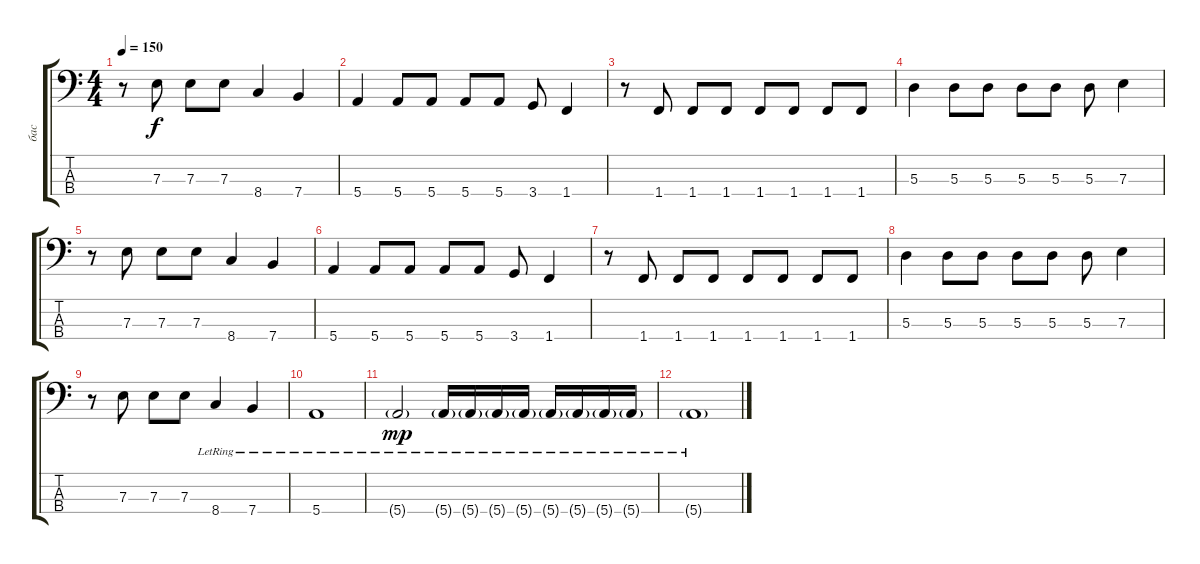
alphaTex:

\track ("бас" "бас") {instrument slapbass2}
\staff {score tabs}
\tuning (G2 D2 A1 E1) {hide}
\ts (4 4)
\tempo 150
\clef f4
\ks c
r.8{dy f} 7.3.8 7.3.8 7.3.8 8.4.4 7.4.4 |
5.4.4 5.4.8 5.4.8 5.4.8 5.4.8 3.4.8 1.4.4 |
r.8 1.4.8 1.4.8 1.4.8 1.4.8 1.4.8 1.4.8 1.4.8 |
5.3.4 5.3.8 5.3.8 5.3.8 5.3.8 5.3.8 7.3.4 |
r.8 7.3.8 7.3.8 7.3.8 8.4.4 7.4.4 |
5.4.4 5.4.8 5.4.8 5.4.8 5.4.8 3.4.8 1.4.4 |
r.8 1.4.8 1.4.8 1.4.8 1.4.8 1.4.8 1.4.8 1.4.8 |
5.3.4 5.3.8 5.3.8 5.3.8 5.3.8 5.3.8 7.3.4 |
r.8 7.3.8 7.3.8 7.3.8 8.4{lr}.4 7.4{lr}.4 |
5.4{lr}.1 |
5.4{g lr}.2{dy mp} 5.4{g lr}.16 5.4{g lr}.16 5.4{g lr}.16 5.4{g lr}.16 5.4{g lr}.16 5.4{g lr}.16 5.4{g lr}.16 5.4{g lr}.16 |
5.4{g lr}.1
